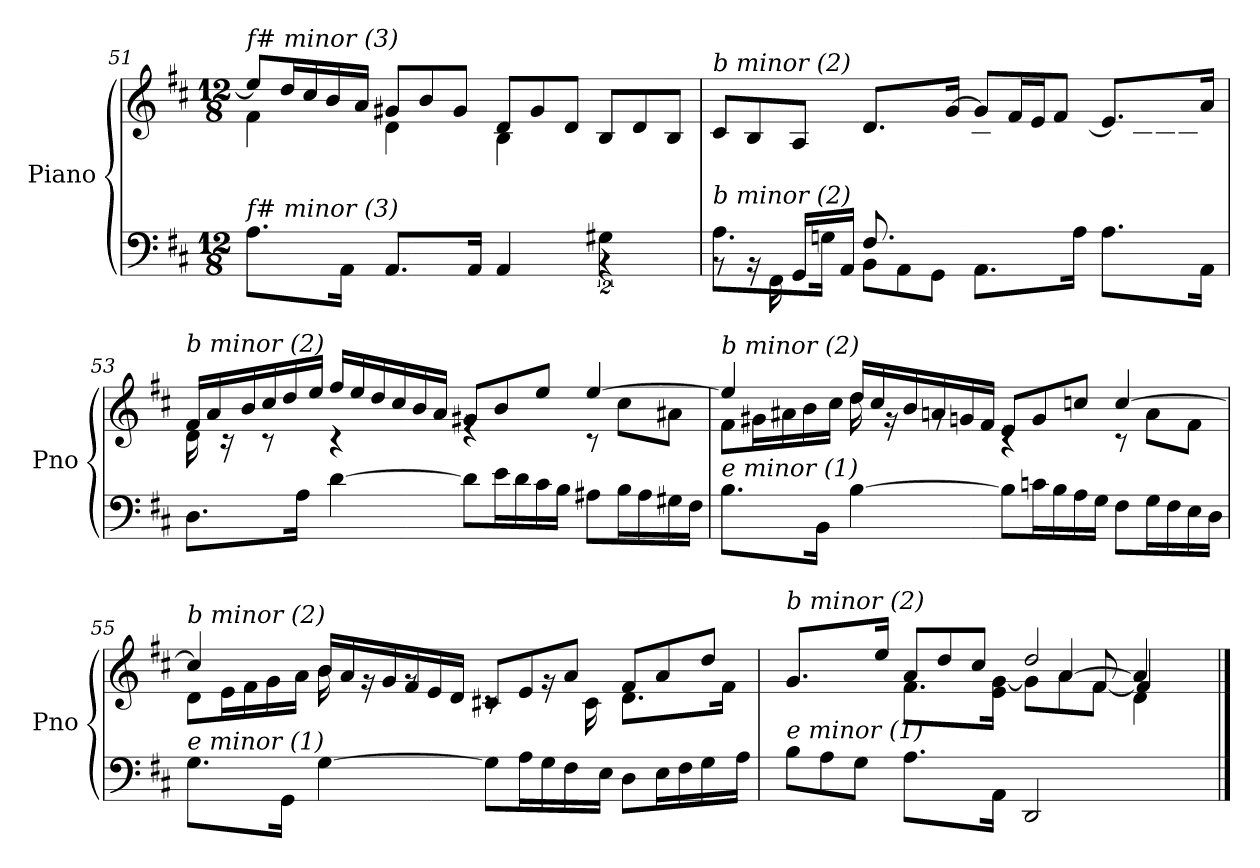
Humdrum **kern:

**kern	**kern
*part1	*part1
*staff2	*staff1
*I"Piano	*
*I'Pno	*
!!LO:PB:g=z
*clefF4	*clefG2
*k[f#c#]	*k[f#c#]
*D:	*D:
*M12/8	*M12/8
=51	=51
*^	*^
*	*Xtuplet	*	*Xtuplet
!	!	!LO:TX:i:t=f# minor (3)	!
!LO:TX:i:t=f# minor (3)	!	!	!
1ryy	16%3.A\L	8ee/L]	8%3f#\
.	.	16dd/L	.
.	.	16cc#/	.
.	.	16b/	.
.	32%3AA\Jk	.	.
.	.	16a/JJ	.
.	16%3.AA/L	8g#X/L	8%3d\
.	.	8b/	.
.	.	8g#/J	.
.	32%3AA/Jk	.	.
.	8%3AA/	8d/L	8%3B\
.	.	8g#/	.
8ryy	.	8d/J	.
8%3G#X\	8%3rBB	8B/L	4.ryy
.	.	8d/	.
.	.	8B/J	.
=52	=52	=52	=52
!	!	!LO:TX:i:t=b minor (2)	!
!LO:TX:i:t=b minor (2)	!	!	!
16%3.A\L	8rBB	8c#/L	2ryy
.	16rBB	8B/	.
.	16FF#\	.	.
.	16GG/LL	8A/J	.
32%3Gn\Jk	.	.	.
.	16AA/JJ	.	.
16%3.F#/L	8BB\L	16%3.d/L	.
.	8AA\	.	8ryy
.	8GG\J	.	32ryy
4...ryy	.	[32%3g/Jk	32%3e\Jk
.	16%3.AA\L	8g/L]	16%3.c#\L
.	.	16f#/L	.
.	.	16e/J	.
.	.	8f#/J	.
.	32%3A\Jk	.	[32%3d\Jk
4.ryy	16%3.A\L	16%3.e/L	8d\L]
.	.	.	16c#\L
.	.	.	16B\J
.	.	.	8c#\J
.	32%3AA\Jk	32%3a/Jk	.
!!LO:LB:g=z	!!
=53	=53	=53	=53
!	!	!LO:TX:i:t=b minor (2)	!
!LO:TX:i:t=b minor (2)	!	!	!
*v	*v	*	*
16%3.D\L	16f#/LL	32%3d\
.	16a/	.
.	.	32%3rc
.	16b/	.
.	16cc#/	16%3rc
.	16dd/	.
32%3A\Jk	.	.
.	16ee/JJ	.
[8%3d\	16ff#/LL	8%3rc
.	16ee/	.
.	16dd/	.
.	16cc#/	.
.	16b/	.
.	16a/JJ	.
8d\L]	8g#X/L	8%3re
16e\L	8b/	.
16d\	.	.
16c#\	8ee/J	.
16B\JJ	.	.
8A#X\L	[8%3ee/	8rc
16B\L	.	8cc#\L
16A#\	.	.
16G#X\	.	8a#X\J
16F#\JJ	.	.
!!LO:LB:g=z	!!
=54	=54	=54
!	!LO:TX:i:t=b minor (2)	!
!LO:TX:i:t=e minor (1)	!	!
16%3.B\L	8%3ee/]	8f#\L
.	.	16g#X\L
.	.	16a#X\
.	.	16b\
32%3BB\Jk	.	.
.	.	16cc#\JJ
[8%3B\	16dd/LL	32%3dd\
.	16cc#/	.
.	.	32%3rg
.	16b/	.
.	16an/	16%3rg
.	16gn/	.
.	16f#/JJ	.
8B\L]	8e/L	8%3rc
16cn\L	8g/	.
16B\	.	.
16A\	8ccn/J	.
16G\JJ	.	.
8F#\L	[8%3cc/	8rc
16G\L	.	8a\L
16F#\	.	.
16E\	.	8f#\J
16D\JJ	.	.
!!LO:LB:g=z	!!
=55	=55	=55
!	!LO:TX:i:t=b minor (2)	!
!LO:TX:i:t=e minor (1)	!	!
16%3.G\L	8%3cc/]	8d\L
.	.	16e\L
.	.	16f#\
.	.	16g\
32%3GG\Jk	.	.
.	.	16a\JJ
[8%3G\	16b/LL	32%3b\
.	16a/	.
.	.	32%3rg
.	16g/	.
.	16f#/	16%3rg
.	16e/	.
.	16d/JJ	.
8G\L]	8c#X/L	16%3rc
16A\L	8e/	.
16G\	.	32%3rg
16F#\	8a/J	.
.	.	32%3c#\
16E\JJ	.	.
8D\L	8f#/L	16%3.d\L
16E\L	8a/	.
16F#\	.	.
16G\	8dd/J	.
.	.	32%3f#\Jk
16A\JJ	.	.
=56	=56	=56
*^	*^	*
*	*^	*	*	*^
!	!	!	!LO:TX:i:t=b minor (2)	!	!	!
!LO:TX:i:t=e minor (1)	!	!	!	!	!	!
2..ryy	1ryy	8B\L	16%3.g/L	8g\Lyy	2..ryy	1ryy
.	.	8A\	.	8a\	.	.
.	.	8G\J	.	8b\J	.	.
.	.	.	32%3ee/Jk	.	.	.
.	.	16%3.A\L	8a/L	16%3.f#\L	.	.
.	.	.	8dd/	.	.	.
.	.	.	8cc#/J	.	.	.
.	.	32%3AA\Jk	.	32%3e\ [32%3g\Jk	.	.
.	.	4%3DD/	4%3dd/	8g\L]	.	.
2ryy	.	.	.	8a\	[4a/	.
.	2ryy	.	.	8f#\J	.	[8f#/
.	.	.	.	8%3d\	8%3a/]	8%3f#/]
8ryy	.	.	.	.	.	.
*v	*v	*v	*	*	*	*
*	*v	*v	*v	*v
==	==
*-	*-
